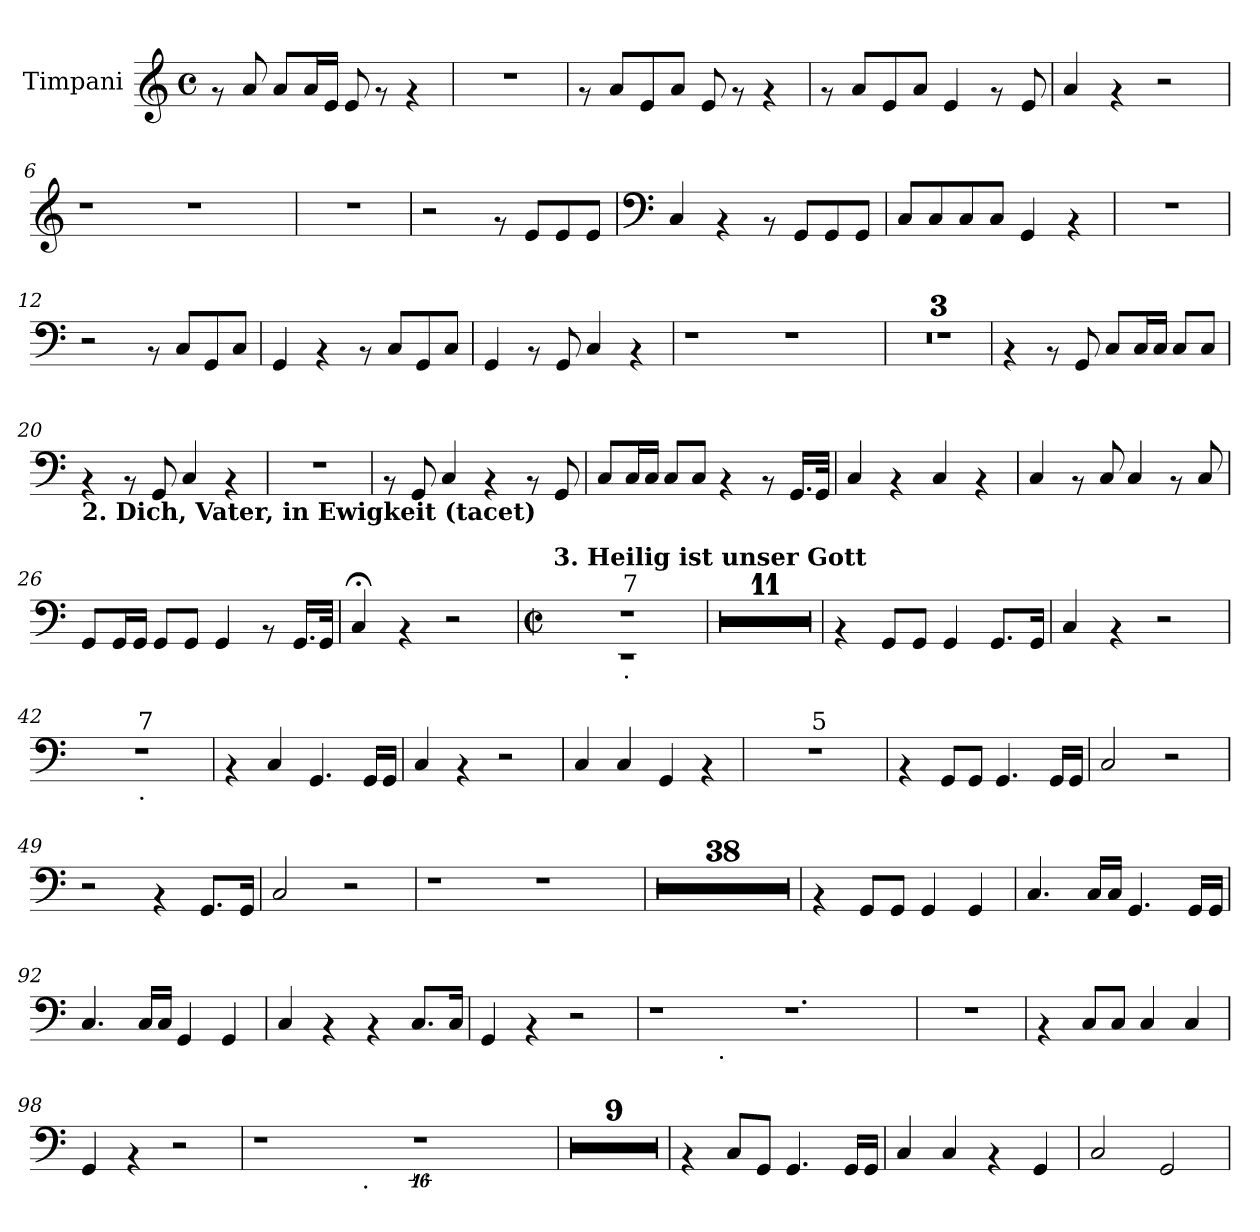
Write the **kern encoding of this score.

**kern
*part1
*staff1
*I"Timpani
*I'Timpani
*clefG2
*k[]
*C:
*M4/4
*met(c)
=1
8rf
8a/
8a/L
16a/L
16e/JJ
8e/
8rf
4rf
=2
1r
=3
8rf
8a/L
8e/
8a/J
8e/
8rf
4rf
=4
8rf
8a/L
8e/
8a/J
4e/
8rf
8e/
=5
4a/
4rf
2r
=6
1r
1r
=7
1r
=8
2r
8rf
8e/L
8e/
8e/J
!!LO:LB:g=z
=9
*clefF4
4C/
4rAA
8rAA
8GG/L
8GG/
8GG/J
=10
8C/L
8C/
8C/
8C/J
4GG/
4rAA
=11
1r
=12
2r
8rAA
8C/L
8GG/
8C/J
=13
4GG/
4rAA
8rAA
8C/L
8GG/
8C/J
=14
4GG/
8rAA
8GG/
4C/
4rAA
=15
1r
1r
=16
1r
=17
1r
=18
1r
=19
4rAA
8rAA
8GG/
8C/L
16C/L
16C/JJ
8C/L
8C/J
!!LO:LB:g=z
=20
!LO:TX:b:B:t=2. Dich, Vater, in Ewigkeit (tacet)
4rAA
8rAA
8GG/
4C/
4rAA
=21
1r
=22
8rAA
8GG/
4C/
4rAA
8rAA
8GG/
=23
8C/L
16C/L
16C/JJ
8C/L
8C/J
4rAA
8rAA
16.GG/LL
32GG/JJk
=24
4C/
4rAA
4C/
4rAA
=25
4C/
8rAA
8C/
4C/
8rAA
8C/
=26
8GG/L
16GG/L
16GG/JJ
8GG/L
8GG/J
4GG/
8rAA
16.GG/LL
32GG/JJk
=27
4C;/
4rAA
2r
!!LO:LB:g=z
=28
*M2/2
*met(c|)
*^
*	*^
!LO:TX:a:B:t=3. Heilig ist unser Gott	!	!
4...ryy	1rEE	1r
!LO:TX:a:t=7	!	!
!LO:TX:b:t=.	!	!
2ryy	.	.
32ryy	.	.
*v	*v	*v
=29
1r
=30
1r
=31
1r
=32
1r
=33
1r
=34
1r
=35
1r
=36
1r
=37
1r
=38
1r
=39
1r
=40
4rAA
8GG/L
8GG/J
4GG/
8.GG/L
16GG/Jk
=41
4C/
4rAA
2r
=42
*^
1r	4...ryy
!	!LO:TX:a:t=7
!	!LO:TX:b:t=.
.	2ryy
.	32ryy
*v	*v
!!LO:LB:g=z
=43
4rAA
4C/
4.GG/
16GG/LL
16GG/JJ
=44
4C/
4rAA
2r
=45
4C/
4C/
4GG/
4rAA
=46
*^
1r	4...ryy
!	!LO:TX:a:t=5
.	2ryy
.	32ryy
*v	*v
=47
4rAA
8GG/L
8GG/J
4.GG/
16GG/LL
16GG/JJ
!!LO:LB:g=z
=48
2C/
2r
=49
2r
4rAA
8.GG/L
16GG/Jk
=50
2C/
2r
=51
1r
1r
=52
1r
=53
1r
=54
1r
=55
1r
=56
1r
=57
1r
=58
1r
=59
1r
=60
1r
=61
1r
=62
1r
=63
1r
=64
1r
=65
1r
=66
1r
=67
1r
=68
1r
=69
1r
=70
1r
=71
1r
=72
1r
=73
1r
=74
1r
=75
1r
=76
1r
=77
1r
=78
1r
=79
1r
=80
1r
=81
1r
=82
1r
=83
1r
=84
1r
=85
1r
=86
1r
=87
1r
=88
1r
=89
1r
=90
4rAA
8GG/L
8GG/J
4GG/
4GG/
!!LO:LB:g=z
=91
4.C/
16C/LL
16C/JJ
4.GG/
16GG/LL
16GG/JJ
=92
4.C/
16C/LL
16C/JJ
4GG/
4GG/
=93
4C/
4rAA
4rAA
8.C/L
16C/Jk
=94
4GG/
4rAA
2r
=95
*^
1r	2ryy
!	!LO:TX:b:t=.
.	0ryy
1.r	.
*v	*v
=96
1r
!!LO:LB:g=z
=97
4rAA
8C/L
8C/J
4C/
4C/
=98
4GG/
4rAA
2r
=99
*^
1r	2ryy
.	8.ryy
!	!LO:TX:b:t=.
.	0ryy
16%27r	.
*v	*v
=100
1r
=101
1r
=102
1r
=103
1r
=104
1r
=105
1r
=106
1r
=107
1r
=108
1r
=109
4rAA
8C/L
8GG/J
4.GG/
16GG/LL
16GG/JJ
=110
4C/
4C/
4rAA
4GG/
!!LO:LB:g=z
=111
2C/
2GG/
=
*-
